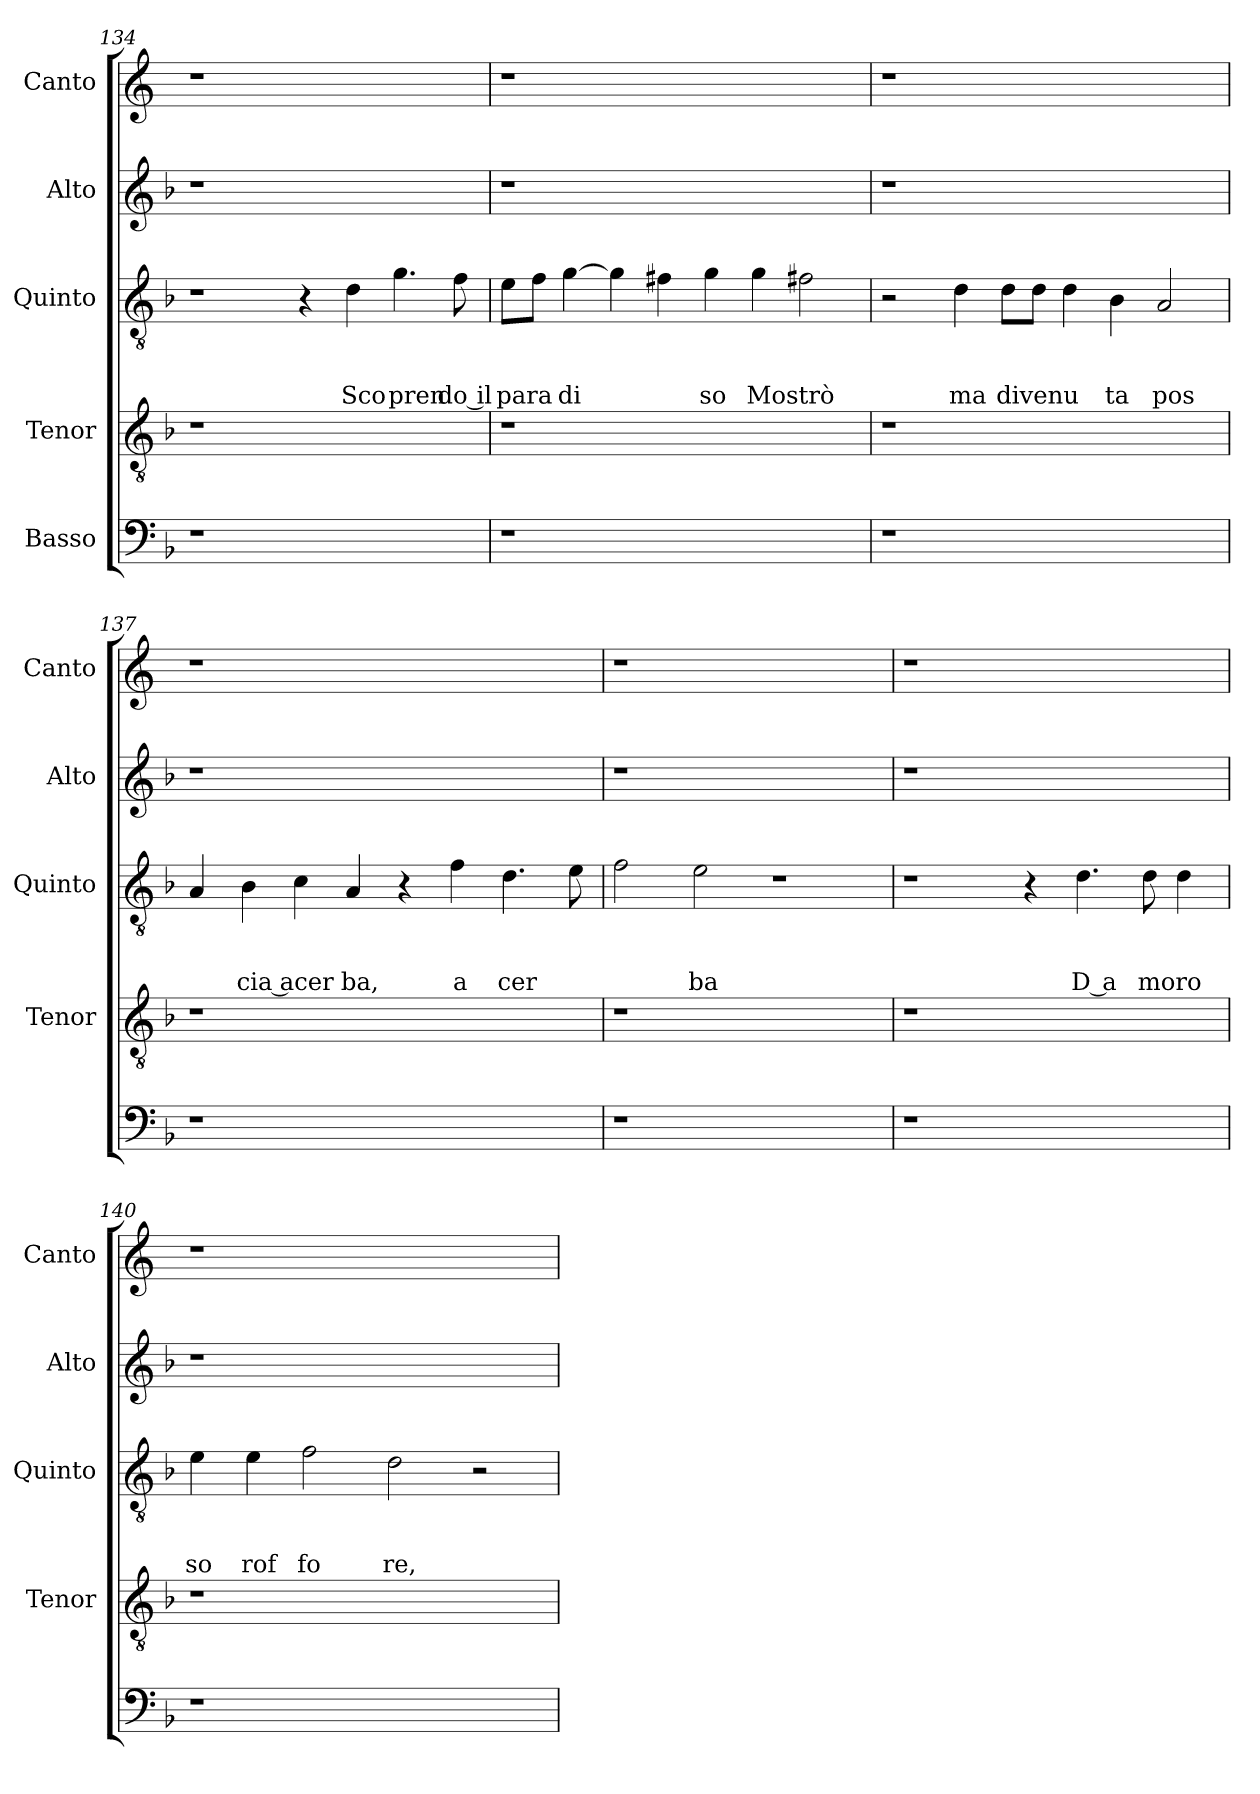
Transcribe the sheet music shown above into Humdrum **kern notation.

**kern	**kern	**kern	**text	**text	**text	**kern	**kern
*part5	*part4	*part3	*part3	*part3	*part3	*part2	*part1
*staff5	*staff4	*staff3	*staff3	*staff3	*staff3	*staff2	*staff1
*I"Basso	*I"Tenor	*I"Quinto	*	*	*	*I"Alto	*I"Canto
*	*I'Tenor	*I'Quinto	*	*	*	*I'Alto	*I'Canto
*clefF4	*clefGv2	*clefGv2	*	*	*	*clefG2	*clefG2
*k[b-]	*k[b-]	*k[b-]	*	*	*	*k[b-]	*k[]
*F:	*F:	*F:	*	*	*	*F:	*C:
=134	=134	=134	=134	=134	=134	=134	=134
1r	1r	1r	.	.	.	1r	1r
1ryy	1ryy	4r	.	.	.	1ryy	1ryy
!	!	!	!	!	!LO:LY:b	!	!
.	.	4d\	.	.	Sco	.	.
!	!	!	!	!	!LO:LY:b	!	!
.	.	4.g\	.	.	pren	.	.
!	!	!	!	!	!LO:LY:b:rj	!	!
.	.	8f\	.	.	do il	.	.
!!LO:LB:g=z
=135	=135	=135	=135	=135	=135	=135	=135
!	!	!	!	!	!LO:LY:b	!	!
1r	1r	8e\L	.	.	para	1r	1r
.	.	8f\J	.	.	.	.	.
!	!	!	!	!	!LO:LY:b	!	!
.	.	[>4g\	.	.	di	.	.
.	.	4g\]	.	.	.	.	.
.	.	4f#X\	.	.	.	.	.
!	!	!	!	!	!LO:LY:b	!	!
1ryy	1ryy	4g\	.	.	so	1ryy	1ryy
!	!	!	!	!	!LO:LY:b	!	!
.	.	4g\	.	.	Mostrò	.	.
.	.	2f#X\	.	.	.	.	.
=136	=136	=136	=136	=136	=136	=136	=136
1r	1r	2r	.	.	.	1r	1r
!	!	!	!	!	!LO:LY:b	!	!
.	.	4d\	.	.	ma	.	.
!	!	!	!	!	!LO:LY:b	!	!
.	.	8d\L	.	.	divenu	.	.
.	.	8d\J	.	.	.	.	.
1ryy	1ryy	4d\	.	.	.	1ryy	1ryy
!	!	!	!	!	!LO:LY:b	!	!
.	.	4B-\	.	.	ta	.	.
!	!	!	!	!	!LO:LY:b	!	!
.	.	2A/	.	.	pos	.	.
=137	=137	=137	=137	=137	=137	=137	=137
1r	1r	4A/	.	.	.	1r	1r
!	!	!	!	!	!LO:LY:b:rj	!	!
.	.	4B-\	.	.	cia acer	.	.
.	.	4c\	.	.	.	.	.
!	!	!	!	!	!LO:LY:b	!	!
.	.	4A/	.	.	ba,	.	.
1ryy	1ryy	4r	.	.	.	1ryy	1ryy
!	!	!	!	!	!LO:LY:b	!	!
.	.	4f\	.	.	a	.	.
!	!	!	!	!	!LO:LY:b	!	!
.	.	4.d\	.	.	cer	.	.
.	.	8e\	.	.	.	.	.
=138	=138	=138	=138	=138	=138	=138	=138
1r	1r	2f\	.	.	.	1r	1r
!	!	!	!	!	!LO:LY:b	!	!
.	.	2e\	.	.	ba	.	.
1ryy	1ryy	1r	.	.	.	1ryy	1ryy
!!LO:LB:g=z
=139	=139	=139	=139	=139	=139	=139	=139
1r	1r	1r	.	.	.	1r	1r
1ryy	1ryy	4r	.	.	.	1ryy	1ryy
!	!	!	!	!	!LO:LY:b:rj	!	!
.	.	4.d\	.	.	D a	.	.
!	!	!	!	!	!LO:LY:b	!	!
.	.	8d\	.	.	moro	.	.
.	.	4d\	.	.	.	.	.
=140	=140	=140	=140	=140	=140	=140	=140
!	!	!	!	!	!LO:LY:b	!	!
1r	1r	4e\	.	.	so	1r	1r
!	!	!	!	!	!LO:LY:b	!	!
.	.	4e\	.	.	rof	.	.
!	!	!	!	!	!LO:LY:b	!	!
.	.	2f\	.	.	fo	.	.
!	!	!	!	!	!LO:LY:b	!	!
1ryy	1ryy	2d\	.	.	re,	1ryy	1ryy
.	.	2r	.	.	.	.	.
=	=	=	=	=	=	=	=
*-	*-	*-	*-	*-	*-	*-	*-
